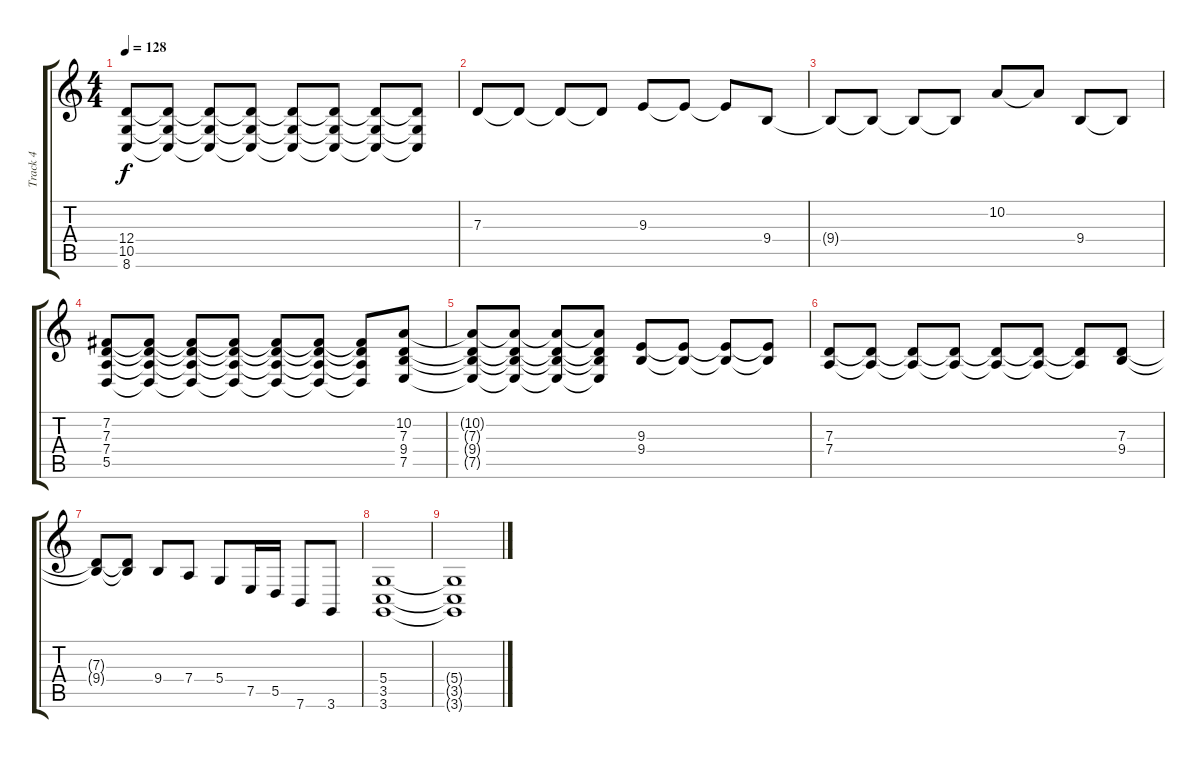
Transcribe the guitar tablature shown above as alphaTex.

\track ("Track 4" "Track 4") {instrument cello}
\staff {score tabs}
\tuning (E4 B3 G3 D3 A2 E2) {hide}
\ts (4 4)
\tempo 128
\clef g2
\ks c
(12.4{t} 10.5{t} 8.6{t}).8{dy f} (12.4{t} 10.5{t} 8.6{t}).8 (12.4{t} 10.5{t} 8.6{t}).8 (12.4{t} 10.5{t} 8.6{t}).8 (12.4{t} 10.5{t} 8.6{t}).8 (12.4{t} 10.5{t} 8.6{t}).8 (12.4{t} 10.5{t} 8.6{t}).8 (12.4{t} 10.5{t} 8.6{t}).8 |
7.3.8 7.3{t}.8 7.3{t}.8 7.3{t}.8 9.3.8 9.3{t}.8 9.3{t}.8 9.4.8 |
9.4{t}.8 9.4{t}.8 9.4{t}.8 9.4{t}.8 10.2.8 10.2{t}.8 9.4.8 9.4{t}.8 |
(7.2 7.3 7.4 5.5).8 (7.2{t} 7.3{t} 7.4{t} 5.5{t}).8 (7.2{t} 7.3{t} 7.4{t} 5.5{t}).8 (7.2{t} 7.3{t} 7.4{t} 5.5{t}).8 (7.2{t} 7.3{t} 7.4{t} 5.5{t}).8 (7.2{t} 7.3{t} 7.4{t} 5.5{t}).8 (7.2{t} 7.3{t} 7.4{t} 5.5{t}).8 (10.2 7.3 9.4 7.5).8 |
(10.2{t} 7.3{t} 9.4{t} 7.5{t}).8 (10.2{t} 7.3{t} 9.4{t} 7.5{t}).8 (10.2{t} 7.3{t} 9.4{t} 7.5{t}).8 (10.2{t} 7.3{t} 9.4{t} 7.5{t}).8 (9.3 9.4).8 (9.3{t} 9.4{t}).8 (9.3{t} 9.4{t}).8 (9.3{t} 9.4{t}).8 |
(7.3 7.4).8 (7.3{t} 7.4{t}).8 (7.3{t} 7.4{t}).8 (7.3{t} 7.4{t}).8 (7.3{t} 7.4{t}).8 (7.3{t} 7.4{t}).8 (7.3{t} 7.4{t}).8 (7.3 9.4).8 |
(7.3{t} 9.4{t}).8 (7.3{t} 9.4{t}).8 9.4.8 7.4.8 5.4.8 7.5.16 5.5.16 7.6.8 3.6.8 |
(5.4 3.5 3.6).1 |
(5.4{t} 3.5{t} 3.6{t}).1
